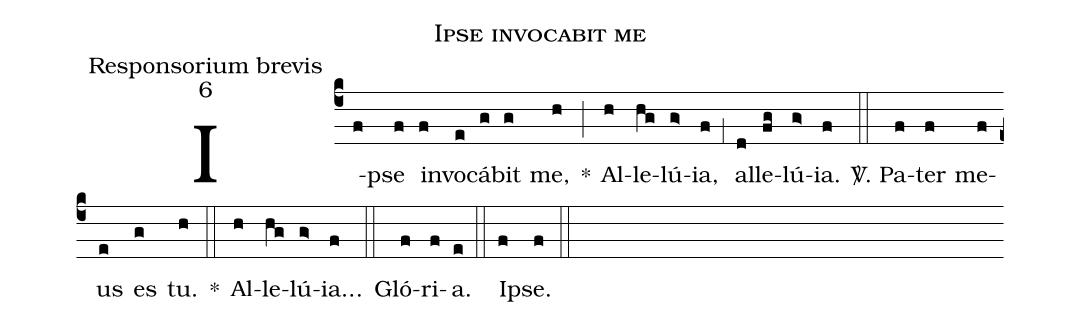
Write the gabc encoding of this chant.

name:Ipse invocabit me;
office-part:Responsorium brevis;
mode:6;
%%
(c4) I(f)pse(f) in(f)vo(e)cá(g)bit(g) me,(h) *(;) Al(h)le(hg)lú(g>)ia,(f) (,1) al(d)le(fg)lú(g>)ia.(f) (::)

<sp>V/</sp>. Pa(f)ter(f) me(f)us(e) es(g) tu.(h) *(::) Al(h)le(hg)lú(g>)ia...(f) (::)

Gló(f)ri(f)a.(e) (::)
I(f)pse.(f) (::)
